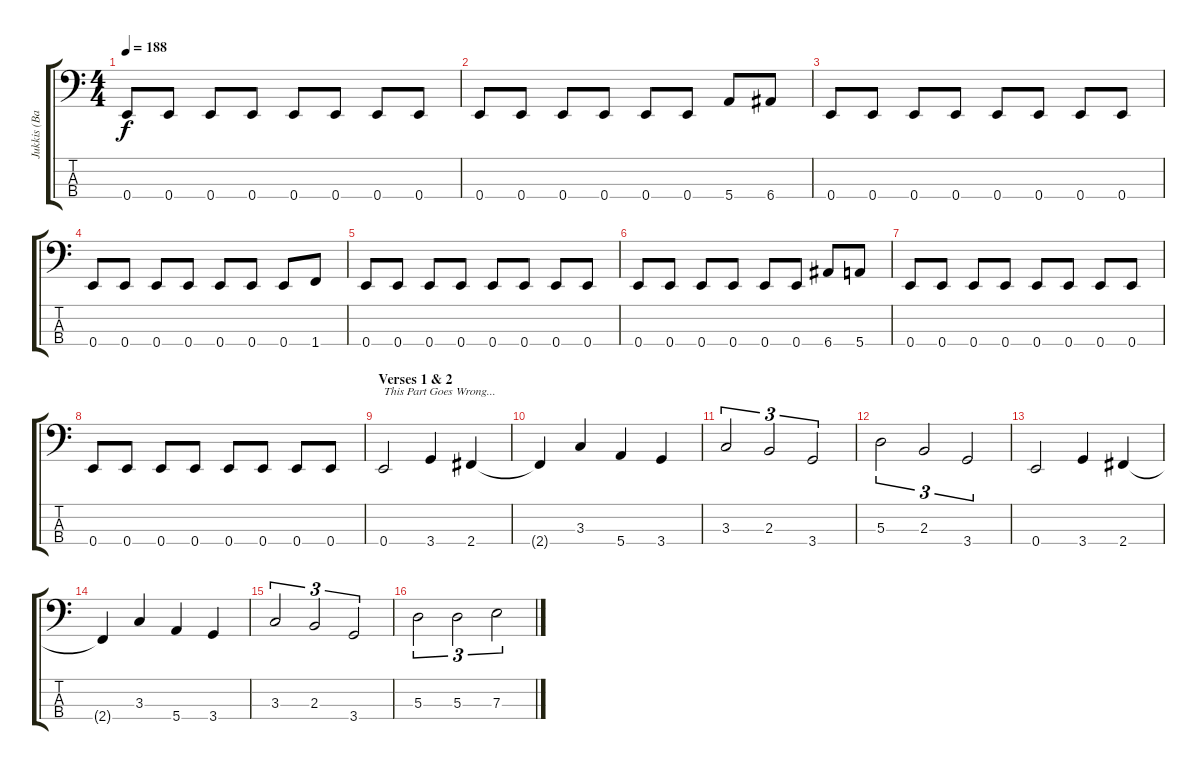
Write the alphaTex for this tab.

\track ("Jukkis (Bass)" "Jukkis (Ba") {instrument electricbassfinger}
\staff {score tabs}
\tuning (G2 D2 A1 E1) {hide}
\ts (4 4)
\tempo 188
\clef f4
\ks c
0.4.8{dy f} 0.4.8 0.4.8 0.4.8 0.4.8 0.4.8 0.4.8 0.4.8 |
0.4.8 0.4.8 0.4.8 0.4.8 0.4.8 0.4.8 5.4.8 6.4.8 |
0.4.8 0.4.8 0.4.8 0.4.8 0.4.8 0.4.8 0.4.8 0.4.8 |
0.4.8 0.4.8 0.4.8 0.4.8 0.4.8 0.4.8 0.4.8 1.4.8 |
0.4.8 0.4.8 0.4.8 0.4.8 0.4.8 0.4.8 0.4.8 0.4.8 |
0.4.8 0.4.8 0.4.8 0.4.8 0.4.8 0.4.8 6.4.8 5.4.8 |
0.4.8 0.4.8 0.4.8 0.4.8 0.4.8 0.4.8 0.4.8 0.4.8 |
0.4.8 0.4.8 0.4.8 0.4.8 0.4.8 0.4.8 0.4.8 0.4.8 |
\section ("" "Verses 1 & 2")
0.4.2{txt "This Part Goes Wrong..."} 3.4.4 2.4.4 |
2.4{t}.4 3.3.4 5.4.4 3.4.4 |
3.3.2{tu (3 2)} 2.3.2{tu (3 2)} 3.4.2{tu (3 2)} |
5.3.2{tu (3 2)} 2.3.2{tu (3 2)} 3.4.2{tu (3 2)} |
0.4.2 3.4.4 2.4.4 |
2.4{t}.4 3.3.4 5.4.4 3.4.4 |
3.3.2{tu (3 2)} 2.3.2{tu (3 2)} 3.4.2{tu (3 2)} |
5.3.2{tu (3 2)} 5.3.2{tu (3 2)} 7.3.2{tu (3 2)}
